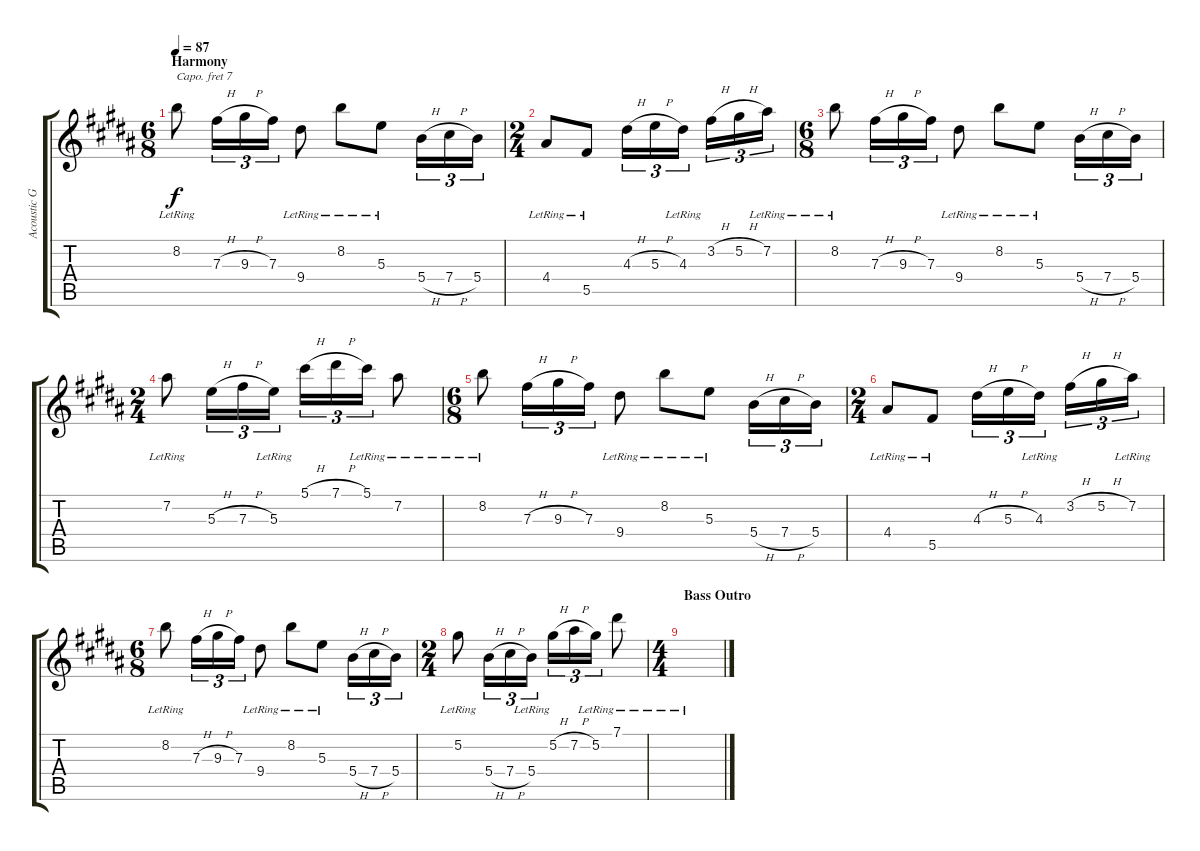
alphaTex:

\track ("Acoustic Guitar II" "Acoustic G") {instrument acousticguitarsteel}
\staff {score tabs}
\capo 7
\tuning (Db4 Ab3 E3 B2 Gb2 Db2) {hide}
\ts (6 8)
\section ("" "Harmony")
\tempo 87
\clef g2
\ks b
8.2{lr}.8{dy f volume 12} 7.3{h}.16{tu (3 2)} 9.3{h}.16{tu (3 2)} 7.3.16{tu (3 2)} 9.4{lr}.8 8.2{lr}.8 5.3{lr}.8 5.4{h}.16{tu (3 2)} 7.4{h}.16{tu (3 2)} 5.4.16{tu (3 2)} |
\ts (2 4)
4.4{lr}.8 5.5{lr}.8 4.3{h}.16{tu (3 2)} 5.3{h}.16{tu (3 2)} 4.3{lr}.16{tu (3 2)} 3.2{h}.16{tu (3 2)} 5.2{h}.16{tu (3 2)} 7.2{lr}.16{tu (3 2)} |
\ts (6 8)
8.2{lr}.8{volume 12} 7.3{h}.16{tu (3 2)} 9.3{h}.16{tu (3 2)} 7.3.16{tu (3 2)} 9.4{lr}.8 8.2{lr}.8 5.3{lr}.8 5.4{h}.16{tu (3 2)} 7.4{h}.16{tu (3 2)} 5.4.16{tu (3 2)} |
\ts (2 4)
7.2{lr}.8 5.3{h}.16{tu (3 2)} 7.3{h}.16{tu (3 2)} 5.3{lr}.16{tu (3 2)} 5.1{h}.16{tu (3 2)} 7.1{h}.16{tu (3 2)} 5.1{lr}.16{tu (3 2)} 7.2{lr}.8 |
\ts (6 8)
8.2{lr}.8{volume 12} 7.3{h}.16{tu (3 2)} 9.3{h}.16{tu (3 2)} 7.3.16{tu (3 2)} 9.4{lr}.8 8.2{lr}.8 5.3{lr}.8 5.4{h}.16{tu (3 2)} 7.4{h}.16{tu (3 2)} 5.4.16{tu (3 2)} |
\ts (2 4)
4.4{lr}.8 5.5{lr}.8 4.3{h}.16{tu (3 2)} 5.3{h}.16{tu (3 2)} 4.3{lr}.16{tu (3 2)} 3.2{h}.16{tu (3 2)} 5.2{h}.16{tu (3 2)} 7.2{lr}.16{tu (3 2)} |
\ts (6 8)
8.2{lr}.8{volume 12} 7.3{h}.16{tu (3 2)} 9.3{h}.16{tu (3 2)} 7.3.16{tu (3 2)} 9.4{lr}.8 8.2{lr}.8 5.3{lr}.8 5.4{h}.16{tu (3 2)} 7.4{h}.16{tu (3 2)} 5.4.16{tu (3 2)} |
\ts (2 4)
5.2{lr}.8 5.4{h}.16{tu (3 2)} 7.4{h}.16{tu (3 2)} 5.4{lr}.16{tu (3 2)} 5.2{h}.16{tu (3 2)} 7.2{h}.16{tu (3 2)} 5.2{lr}.16{tu (3 2)} 7.1{lr}.8 |
\ts (4 4)
\section ("" "Bass Outro")
